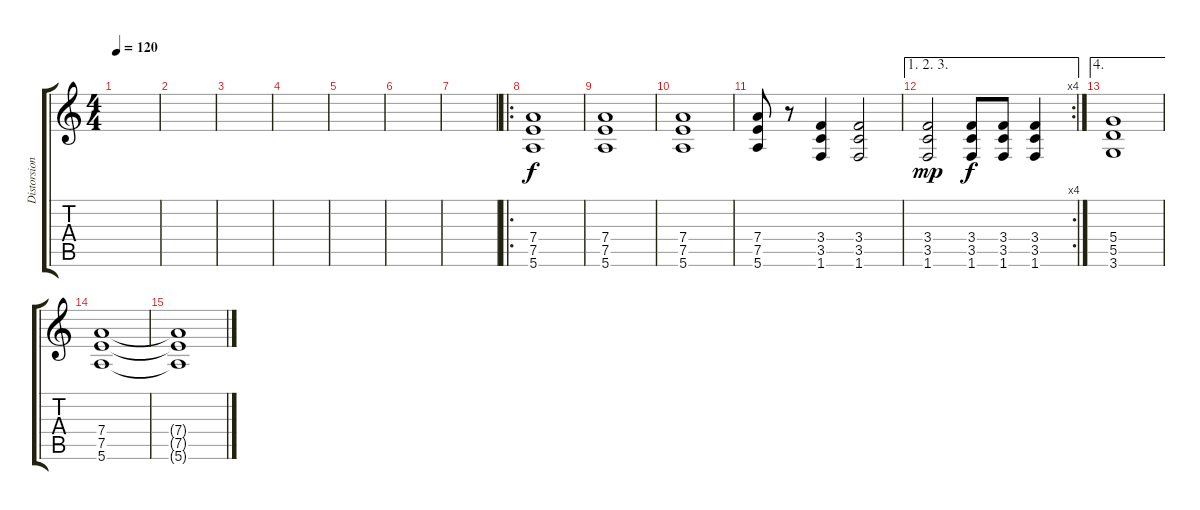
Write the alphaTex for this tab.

\track ("Distorsion Guitar" "Distorsion") {instrument distortionguitar}
\staff {score tabs}
\tuning (E4 B3 G3 D3 A2 E2) {hide}
\ts (4 4)
\tempo 120
\clef g2
\ks c
|
|
|
|
|
|
|
\ro
(7.4 7.5 5.6).1 |
(7.4 7.5 5.6).1 |
(7.4 7.5 5.6).1 |
(7.4 7.5 5.6).8 r.8 (3.4 3.5 1.6).4 (3.4 3.5 1.6).2 |
\ae (1 2 3)
\rc 4
(3.4 3.5 1.6).2{dy mp} (3.4 3.5 1.6).8{dy f} (3.4 3.5 1.6).8 (3.4 3.5 1.6).4 |
\ae 4
(5.4 5.5 3.6).1 |
(7.4 7.5 5.6).1{volume 0} |
(7.4{t} 7.5{t} 5.6{t}).1
